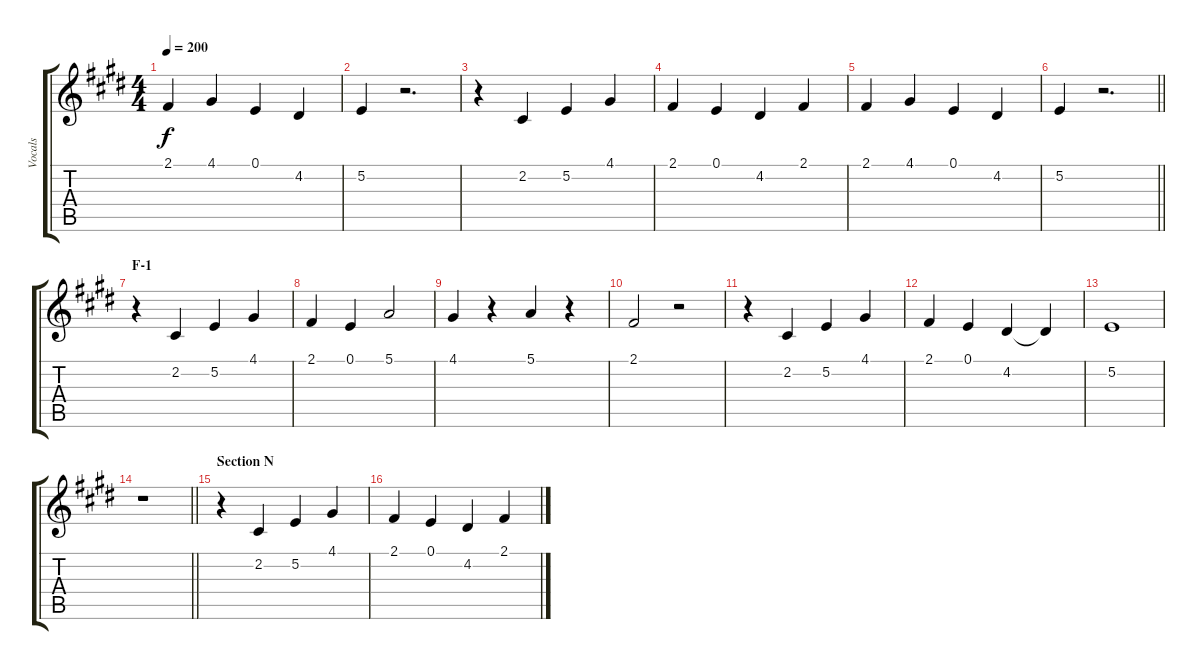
\track ("Vocals" "Vocals") {instrument tenorsax}
\staff {score tabs}
\tuning (E4 B3 G3 D3 A2 E2) {hide}
\ts (4 4)
\tempo 200
\clef g2
\ks e
2.1.4{dy f} 4.1.4 0.1.4 4.2.4 |
5.2.4 r.2{d} |
r.4 2.2.4 5.2.4 4.1.4 |
2.1.4 0.1.4 4.2.4 2.1.4 |
2.1.4 4.1.4 0.1.4 4.2.4 |
\barLineRight lightlight
5.2.4 r.2{d} |
\section ("" "F-1")
r.4 2.2.4 5.2.4 4.1.4 |
2.1.4 0.1.4 5.1.2 |
4.1.4 r.4 5.1.4 r.4 |
2.1.2 r.2 |
r.4 2.2.4 5.2.4 4.1.4 |
2.1.4 0.1.4 4.2.4 4.2{t}.4 |
5.2.1 |
\barLineRight lightlight
r.1 |
\section ("" "Section N")
r.4 2.2.4 5.2.4 4.1.4 |
2.1.4 0.1.4 4.2.4 2.1.4
